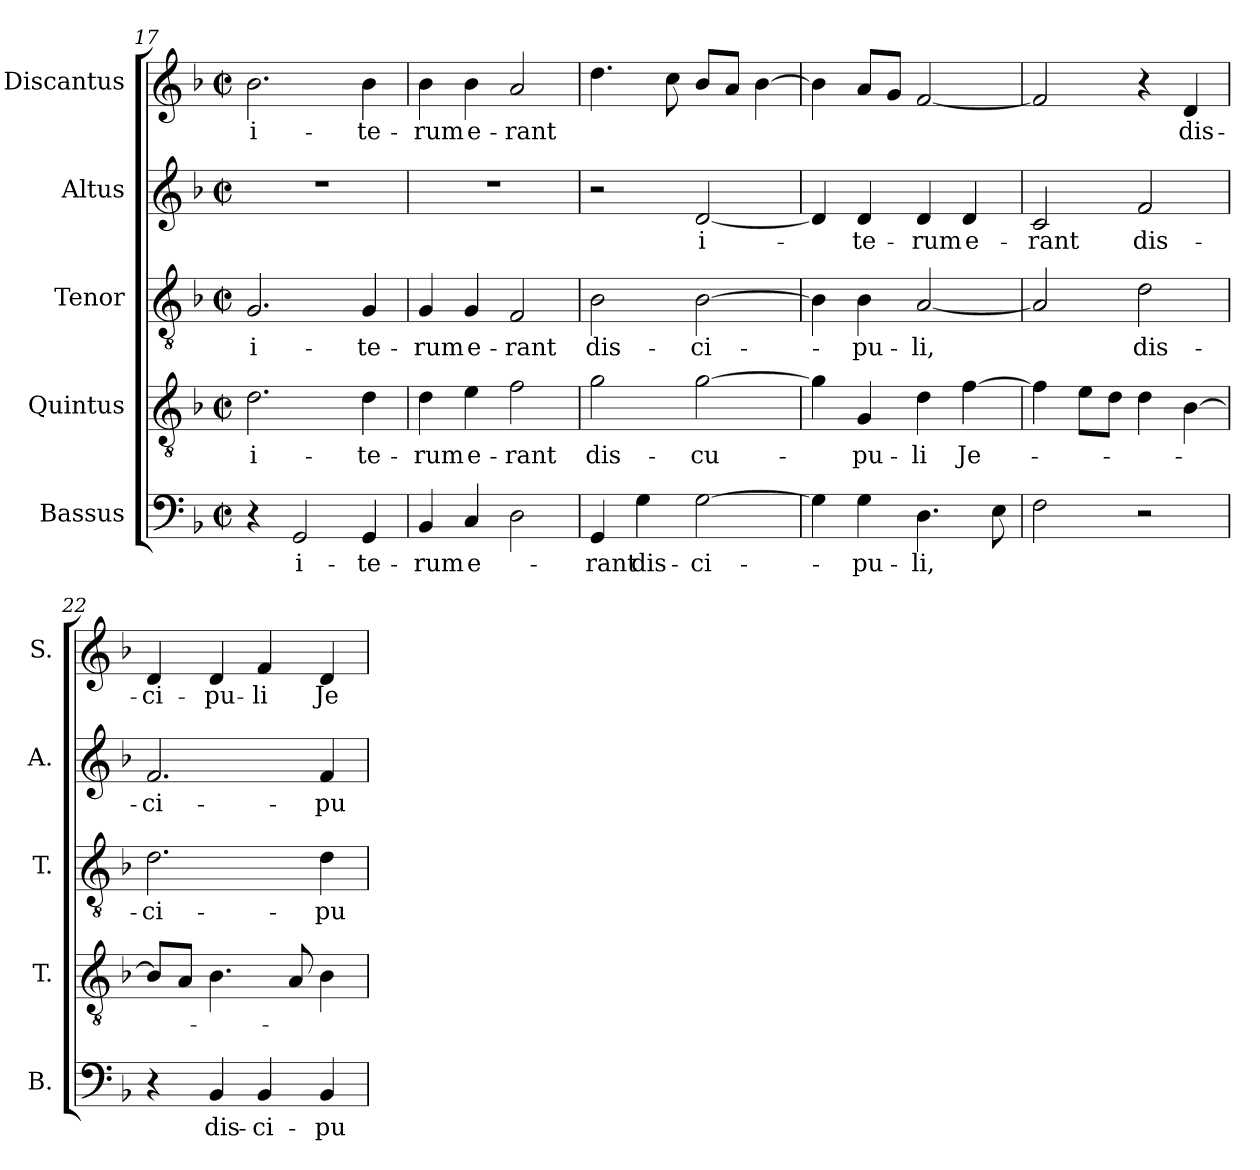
**kern	**text	**kern	**text	**kern	**text	**kern	**text	**kern	**text
*part5	*part5	*part4	*part4	*part3	*part3	*part2	*part2	*part1	*part1
*staff5	*staff5	*staff4	*staff4	*staff3	*staff3	*staff2	*staff2	*staff1	*staff1
*I"Bassus	*	*I"Quintus	*	*I"Tenor	*	*I"Altus	*	*I"Discantus	*
*I'B.	*	*I'T.	*	*I'T.	*	*I'A.	*	*I'S.	*
*clefF4	*	*clefGv2	*	*clefGv2	*	*clefG2	*	*clefG2	*
*	*	*ITrd7c12	*	*ITrd7c12	*	*	*	*	*
*k[b-]	*	*k[b-]	*	*k[b-]	*	*k[b-]	*	*k[b-]	*
*F:	*	*F:	*	*F:	*	*F:	*	*F:	*
*M2/2	*	*M2/2	*	*M2/2	*	*M2/2	*	*M2/2	*
*met(c|)	*	*met(c|)	*	*met(c|)	*	*met(c|)	*	*met(c|)	*
=17	=17	=17	=17	=17	=17	=17	=17	=17	=17
!	!	!	!LO:LY:b:color=#000000	!	!	!	!	!	!
!	!	!	!	!	!LO:LY:b:color=#000000	!	!	!	!
!	!	!	!	!	!	!	!	!	!LO:LY:b:color=#000000
4r	.	2.Di\	i-	2.GGi/	i-	1r	.	2.b-i\	i-
!	!LO:LY:b:color=#000000	!	!	!	!	!	!	!	!
2GGi/	i-	.	.	.	.	.	.	.	.
!	!LO:LY:b:color=#000000	!	!	!	!	!	!	!	!
!	!	!	!LO:LY:b:color=#000000	!	!	!	!	!	!
!	!	!	!	!	!LO:LY:b:color=#000000	!	!	!	!
!	!	!	!	!	!	!	!	!	!LO:LY:b:color=#000000
4GGi/	-te-	4Di\	-te-	4GGi/	-te-	.	.	4b-i\	-te-
=18	=18	=18	=18	=18	=18	=18	=18	=18	=18
!	!LO:LY:b:color=#000000	!	!	!	!	!	!	!	!
!	!	!	!LO:LY:b:color=#000000	!	!	!	!	!	!
!	!	!	!	!	!LO:LY:b:color=#000000	!	!	!	!
!	!	!	!	!	!	!	!	!	!LO:LY:b:color=#000000
4BB-i/	-rum	4Di\	-rum	4GGi/	-rum	1r	.	4b-i\	-rum
!	!LO:LY:b:color=#000000	!	!	!	!	!	!	!	!
!	!	!	!LO:LY:b:color=#000000	!	!	!	!	!	!
!	!	!	!	!	!LO:LY:b:color=#000000	!	!	!	!
!	!	!	!	!	!	!	!	!	!LO:LY:b:color=#000000
4Ci/	e-	4Ei\	e-	4GGi/	e-	.	.	4b-i\	e-
!	!	!	!LO:LY:b:color=#000000	!	!	!	!	!	!
!	!	!	!	!	!LO:LY:b:color=#000000	!	!	!	!
!	!	!	!	!	!	!	!	!	!LO:LY:b:color=#000000
2Di\	.	2Fi\	-rant	2FFi/	-rant	.	.	2ai/	-rant
=19	=19	=19	=19	=19	=19	=19	=19	=19	=19
!	!LO:LY:b:color=#000000	!	!	!	!	!	!	!	!
!	!	!	!LO:LY:b:color=#000000	!	!	!	!	!	!
!	!	!	!	!	!LO:LY:b:color=#000000	!	!	!	!
4GGi/	-rant	2Gi\	dis-	2BB-i\	dis-	2r	.	4.ddi\	.
!	!LO:LY:b:color=#000000	!	!	!	!	!	!	!	!
4Gi\	dis-	.	.	.	.	.	.	.	.
.	.	.	.	.	.	.	.	8cci\	.
!	!LO:LY:b:color=#000000	!	!	!	!	!	!	!	!
!	!	!	!LO:LY:b:color=#000000	!	!	!	!	!	!
!	!	!	!	!	!LO:LY:b:color=#000000	!	!	!	!
!	!	!	!	!	!	!	!LO:LY:b:color=#000000	!	!
[>2Gi\	-ci-	[>2Gi\	-cu-	[>2BB-i\	-ci-	[<2di/	i-	8b-i/L	.
.	.	.	.	.	.	.	.	8ai/J	.
.	.	.	.	.	.	.	.	[>4b-i\	.
!!LO:LB:g=z
=20	=20	=20	=20	=20	=20	=20	=20	=20	=20
4Gi\]	.	4Gi\]	.	4BB-i\]	.	4di/]	.	4b-i\]	.
!	!LO:LY:b:color=#000000	!	!	!	!	!	!	!	!
!	!	!	!LO:LY:b:color=#000000	!	!	!	!	!	!
!	!	!	!	!	!LO:LY:b:color=#000000	!	!	!	!
!	!	!	!	!	!	!	!LO:LY:b:color=#000000	!	!
4Gi\	-pu-	4GGi/	-pu-	4BB-i\	-pu-	4di/	-te-	8ai/L	.
.	.	.	.	.	.	.	.	8gi/J	.
!	!LO:LY:b:color=#000000	!	!	!	!	!	!	!	!
!	!	!	!LO:LY:b:color=#000000	!	!	!	!	!	!
!	!	!	!	!	!LO:LY:b:color=#000000	!	!	!	!
!	!	!	!	!	!	!	!LO:LY:b:color=#000000	!	!
4.Di\	-li,	4Di\	-li	[<2AAi/	-li,	4di/	-rum	[<2fi/	.
!	!	!	!LO:LY:b:color=#000000	!	!	!	!	!	!
!	!	!	!	!	!	!	!LO:LY:b:color=#000000	!	!
.	.	[>4Fi\	Je-	.	.	4di/	e-	.	.
8Ei\	.	.	.	.	.	.	.	.	.
=21	=21	=21	=21	=21	=21	=21	=21	=21	=21
!	!	!	!	!	!	!	!LO:LY:b:color=#000000	!	!
2Fi\	.	4Fi\]	.	2AAi/]	.	2ci/	-rant	2fi/]	.
.	.	8Ei\L	.	.	.	.	.	.	.
.	.	8Di\J	.	.	.	.	.	.	.
!	!	!	!	!	!LO:LY:b:color=#000000	!	!	!	!
!	!	!	!	!	!	!	!LO:LY:b:color=#000000	!	!
2r	.	4Di\	.	2Di\	dis-	2fi/	dis-	4r	.
!	!	!	!	!	!	!	!	!	!LO:LY:b:color=#000000
.	.	[>4BB-i\	.	.	.	.	.	4di/	dis-
=22	=22	=22	=22	=22	=22	=22	=22	=22	=22
!	!	!	!	!	!LO:LY:b:color=#000000	!	!	!	!
!	!	!	!	!	!	!	!LO:LY:b:color=#000000	!	!
!	!	!	!	!	!	!	!	!	!LO:LY:b:color=#000000
4r	.	8BB-i/L]	.	2.Di\	-ci-	2.fi/	-ci-	4di/	-ci-
.	.	8AAi/J	.	.	.	.	.	.	.
!	!LO:LY:b:color=#000000	!	!	!	!	!	!	!	!
!	!	!	!	!	!	!	!	!	!LO:LY:b:color=#000000
4BB-i/	dis-	4.BB-i\	.	.	.	.	.	4di/	-pu-
!	!LO:LY:b:color=#000000	!	!	!	!	!	!	!	!
!	!	!	!	!	!	!	!	!	!LO:LY:b:color=#000000
4BB-i/	-ci-	.	.	.	.	.	.	4fi/	-li
.	.	8AAi/	.	.	.	.	.	.	.
!	!LO:LY:b:color=#000000	!	!	!	!	!	!	!	!
!	!	!	!	!	!LO:LY:b:color=#000000	!	!	!	!
!	!	!	!	!	!	!	!LO:LY:b:color=#000000	!	!
!	!	!	!	!	!	!	!	!	!LO:LY:b:color=#000000
4BB-i/	-pu-	4BB-i\	.	4Di\	-pu-	4fi/	-pu-	4di/	Je-
=	=	=	=	=	=	=	=	=	=
*-	*-	*-	*-	*-	*-	*-	*-	*-	*-
